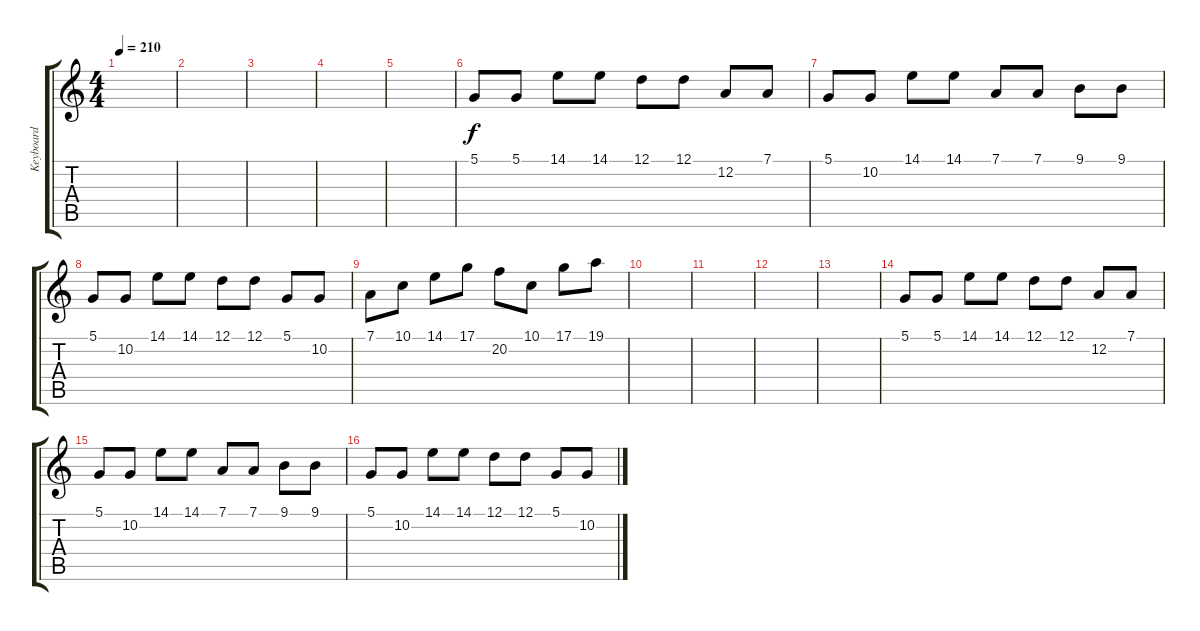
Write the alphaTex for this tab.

\track ("Keyboard" "Keyboard") {instrument lead2sawtooth}
\staff {score tabs}
\tuning (D4 A3 F3 C3 G2 C2) {hide}
\ts (4 4)
\tempo 210
\clef g2
\ks c
|
|
|
|
|
5.1.8 5.1.8 14.1.8 14.1.8 12.1.8 12.1.8 12.2.8 7.1.8 |
5.1.8 10.2.8 14.1.8 14.1.8 7.1.8 7.1.8 9.1.8 9.1.8 |
5.1.8 10.2.8 14.1.8 14.1.8 12.1.8 12.1.8 5.1.8 10.2.8 |
7.1.8 10.1.8 14.1.8 17.1.8 20.2.8 10.1.8 17.1.8 19.1.8 |
|
|
|
|
5.1.8 5.1.8 14.1.8 14.1.8 12.1.8 12.1.8 12.2.8 7.1.8 |
5.1.8 10.2.8 14.1.8 14.1.8 7.1.8 7.1.8 9.1.8 9.1.8 |
5.1.8 10.2.8 14.1.8 14.1.8 12.1.8 12.1.8 5.1.8 10.2.8
